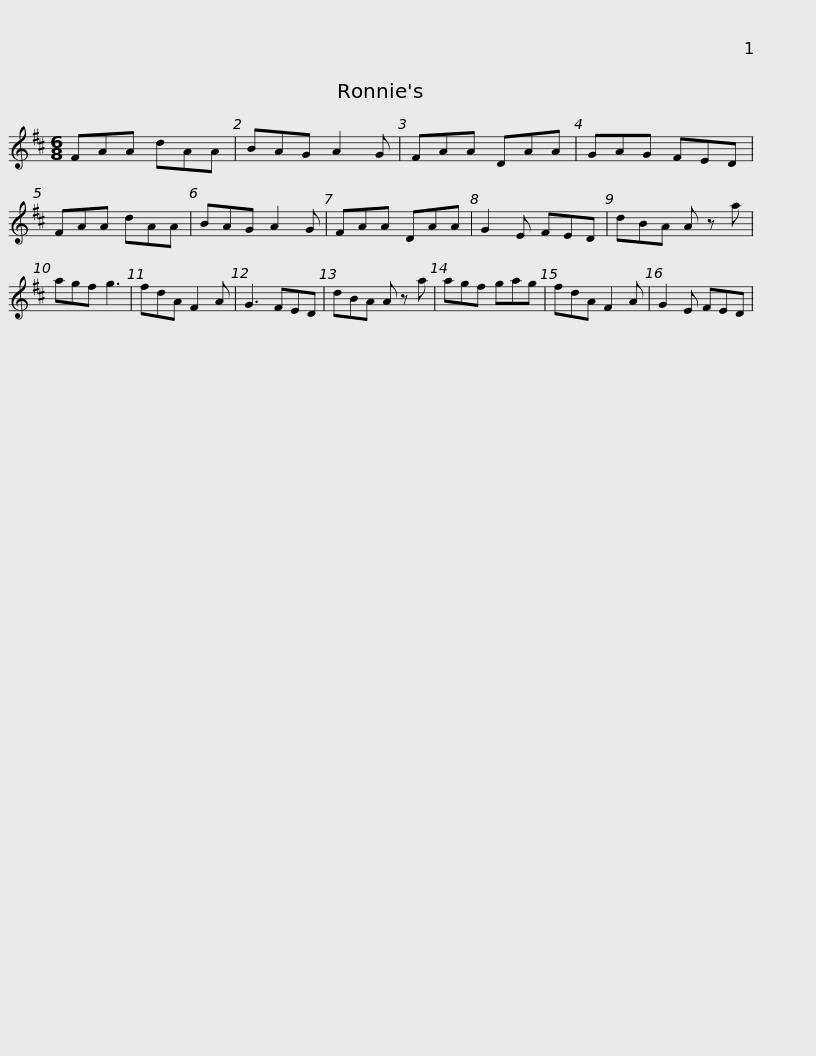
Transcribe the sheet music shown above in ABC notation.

X:1
L:1/8
M:6/8
I:linebreak $
K:D
V:1 treble
V:1
 FAA dAA | BAG A2 G | FAA DAA | GAG FED | FAA dAA | %5
 BAG A2 G | FAA DAA |$ G2 E FED | dBA A z a | agf g3 | %10
 fdA F2 A | G3 FED | dBA A z a | agf gag | fdA F2 A |$ %15
 G2 E FED | %16
